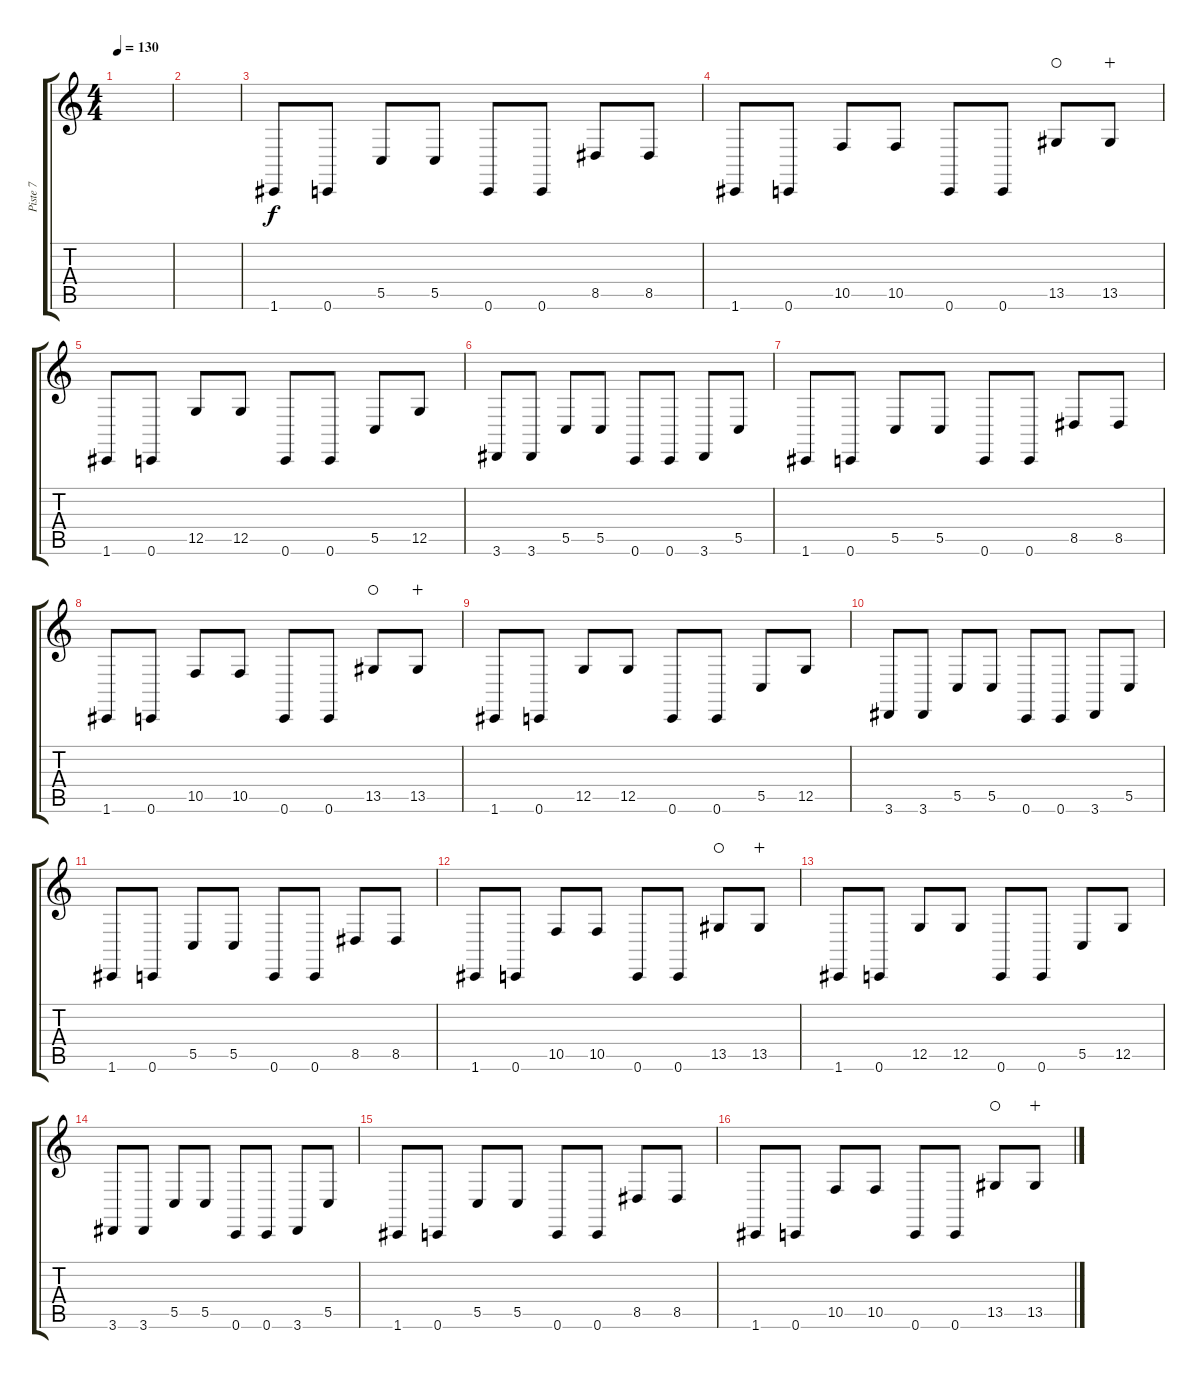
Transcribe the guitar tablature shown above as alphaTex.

\track ("Piste 7" "Piste 7") {instrument reedorgan}
\staff {score tabs}
\tuning (D4 A3 F3 C3 G2 C2) {hide}
\ts (4 4)
\tempo 130
\clef g2
\ks c
|
|
1.6.8 0.6.8 5.5.8 5.5.8 0.6.8 0.6.8 8.5.8 8.5.8 |
1.6.8 0.6.8 10.5.8 10.5.8 0.6.8 0.6.8 13.5.8{waho} 13.5.8{wahc} |
1.6.8 0.6.8 12.5.8 12.5.8 0.6.8 0.6.8 5.5.8 12.5.8 |
3.6.8 3.6.8 5.5.8 5.5.8 0.6.8 0.6.8 3.6.8 5.5.8 |
1.6.8 0.6.8 5.5.8 5.5.8 0.6.8 0.6.8 8.5.8 8.5.8 |
1.6.8 0.6.8 10.5.8 10.5.8 0.6.8 0.6.8 13.5.8{waho} 13.5.8{wahc} |
1.6.8 0.6.8 12.5.8 12.5.8 0.6.8 0.6.8 5.5.8 12.5.8 |
3.6.8 3.6.8 5.5.8 5.5.8 0.6.8 0.6.8 3.6.8 5.5.8 |
1.6.8 0.6.8 5.5.8 5.5.8 0.6.8 0.6.8 8.5.8 8.5.8 |
1.6.8 0.6.8 10.5.8 10.5.8 0.6.8 0.6.8 13.5.8{waho} 13.5.8{wahc} |
1.6.8 0.6.8 12.5.8 12.5.8 0.6.8 0.6.8 5.5.8 12.5.8 |
3.6.8 3.6.8 5.5.8 5.5.8 0.6.8 0.6.8 3.6.8 5.5.8 |
1.6.8 0.6.8 5.5.8 5.5.8 0.6.8 0.6.8 8.5.8 8.5.8 |
1.6.8 0.6.8 10.5.8 10.5.8 0.6.8 0.6.8 13.5.8{waho} 13.5.8{wahc}
